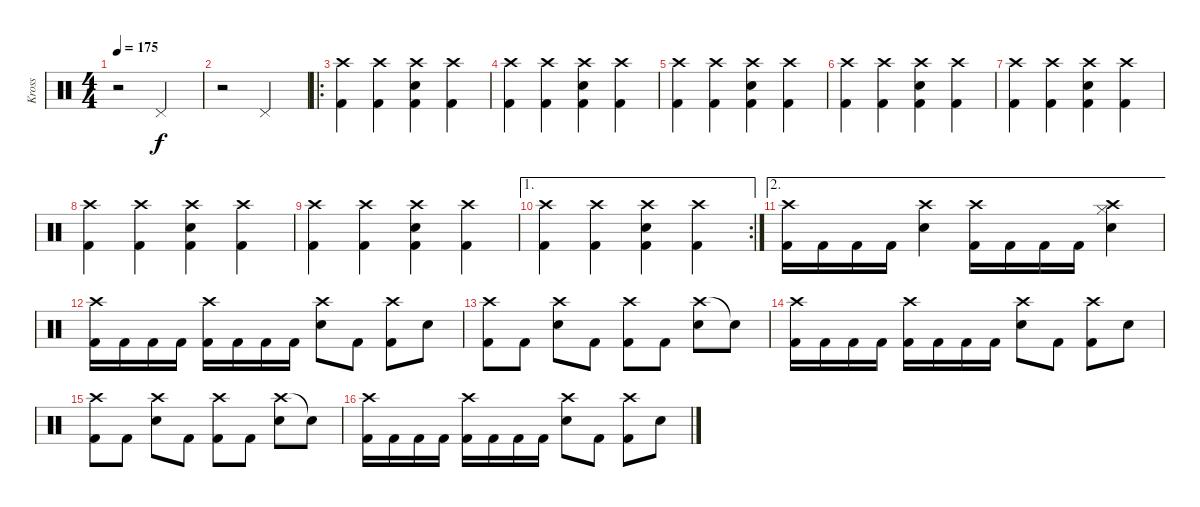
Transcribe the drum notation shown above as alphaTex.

\track ("Kross" "Kross") {instrument percussion}
\staff {score}
\articulation defaults
\ts (4 4)
\tempo 175
\clef neutral
\ks c
r.2{dy f} "Pedal Hi-Hat (hit)".2 |
r.2 "Pedal Hi-Hat (hit)".2 |
\ro
("Crash high (hit)" "Kick (hit) 2").4 ("Crash high (hit)" "Kick (hit) 2").4 ("Crash high (hit)" "Snare (hit) 2" "Kick (hit) 2").4 ("Crash high (hit)" "Kick (hit) 2").4 |
("Crash high (hit)" "Kick (hit) 2").4 ("Crash high (hit)" "Kick (hit) 2").4 ("Crash high (hit)" "Snare (hit) 2" "Kick (hit) 2").4 ("Crash high (hit)" "Kick (hit) 2").4 |
("Crash high (hit)" "Kick (hit) 2").4 ("Crash high (hit)" "Kick (hit) 2").4 ("Crash high (hit)" "Snare (hit) 2" "Kick (hit) 2").4 ("Crash high (hit)" "Kick (hit) 2").4 |
("Crash high (hit)" "Kick (hit) 2").4 ("Crash high (hit)" "Kick (hit) 2").4 ("Crash high (hit)" "Snare (hit) 2" "Kick (hit) 2").4 ("Crash high (hit)" "Kick (hit) 2").4 |
("Crash high (hit)" "Kick (hit) 2").4 ("Crash high (hit)" "Kick (hit) 2").4 ("Crash high (hit)" "Snare (hit) 2" "Kick (hit) 2").4 ("Crash high (hit)" "Kick (hit) 2").4 |
("Crash high (hit)" "Kick (hit) 2").4 ("Crash high (hit)" "Kick (hit) 2").4 ("Crash high (hit)" "Snare (hit) 2" "Kick (hit) 2").4 ("Crash high (hit)" "Kick (hit) 2").4 |
("Crash high (hit)" "Kick (hit) 2").4 ("Crash high (hit)" "Kick (hit) 2").4 ("Crash high (hit)" "Snare (hit) 2" "Kick (hit) 2").4 ("Crash high (hit)" "Kick (hit) 2").4 |
\ae 1
\rc 2
("Crash high (hit)" "Kick (hit) 2").4 ("Crash high (hit)" "Kick (hit) 2").4 ("Crash high (hit)" "Snare (hit) 2" "Kick (hit) 2").4 ("Crash high (hit)" "Kick (hit) 2").4 |
\ae 2
("Crash high (hit)" "Kick (hit) 2").16 "Kick (hit) 2".16 "Kick (hit) 2".16 "Kick (hit) 2".16 ("Crash high (hit)" "Snare (hit) 2").4 ("Crash high (hit)" "Kick (hit) 2").16 "Kick (hit) 2".16 "Kick (hit) 2".16 "Kick (hit) 2".16 ("Crash high (hit)" "Snare (hit) 2" "Hi-Hat (closed)").4 |
("Crash high (hit)" "Kick (hit) 2").16 "Kick (hit) 2".16 "Kick (hit) 2".16 "Kick (hit) 2".16 ("Crash high (hit)" "Kick (hit) 2").16 "Kick (hit) 2".16 "Kick (hit) 2".16 "Kick (hit) 2".16 ("Crash high (hit)" "Snare (hit) 2").8 "Kick (hit) 2".8 ("Crash high (hit)" "Kick (hit) 2").8 "Snare (hit) 2".8 |
("Crash high (hit)" "Kick (hit) 2").8 "Kick (hit) 2".8 ("Crash high (hit)" "Snare (hit) 2").8 "Kick (hit) 2".8 ("Crash high (hit)" "Kick (hit) 2").8 "Kick (hit) 2".8 ("Crash high (hit)" "Snare (hit) 2").8 "Snare (hit)"{t}.8 |
("Crash high (hit)" "Kick (hit) 2").16 "Kick (hit) 2".16 "Kick (hit) 2".16 "Kick (hit) 2".16 ("Crash high (hit)" "Kick (hit) 2").16 "Kick (hit) 2".16 "Kick (hit) 2".16 "Kick (hit) 2".16 ("Crash high (hit)" "Snare (hit) 2").8 "Kick (hit) 2".8 ("Crash high (hit)" "Kick (hit) 2").8 "Snare (hit) 2".8 |
("Crash high (hit)" "Kick (hit) 2").8 "Kick (hit) 2".8 ("Crash high (hit)" "Snare (hit) 2").8 "Kick (hit) 2".8 ("Crash high (hit)" "Kick (hit) 2").8 "Kick (hit) 2".8 ("Crash high (hit)" "Snare (hit) 2").8 "Snare (hit)"{t}.8 |
("Crash high (hit)" "Kick (hit) 2").16 "Kick (hit) 2".16 "Kick (hit) 2".16 "Kick (hit) 2".16 ("Crash high (hit)" "Kick (hit) 2").16 "Kick (hit) 2".16 "Kick (hit) 2".16 "Kick (hit) 2".16 ("Crash high (hit)" "Snare (hit) 2").8 "Kick (hit) 2".8 ("Crash high (hit)" "Kick (hit) 2").8 "Snare (hit) 2".8
